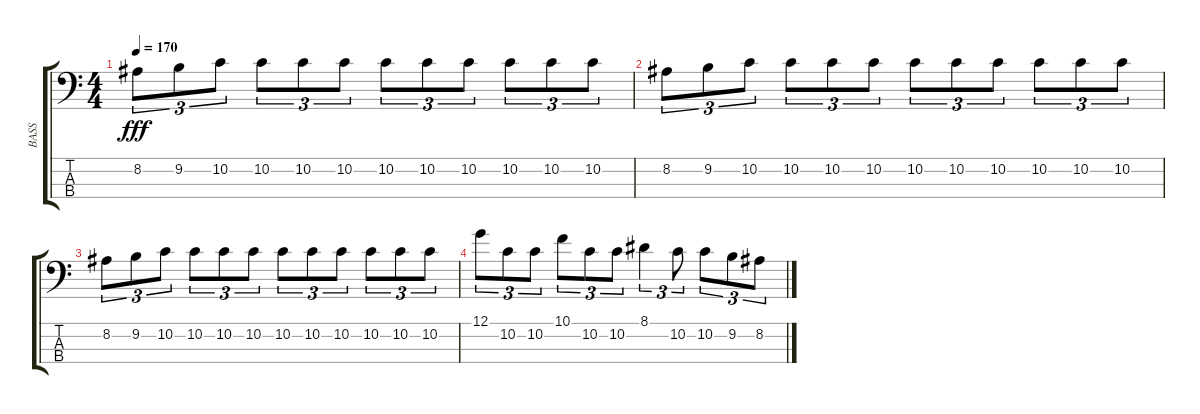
\track ("BASS " "BASS ") {instrument electricbassfinger}
\staff {score tabs}
\tuning (G2 D2 A1 E1) {hide}
\ts (4 4)
\tempo 170
\clef f4
\ks c
8.2.8{tu (3 2) dy fff} 9.2.8{tu (3 2)} 10.2.8{tu (3 2)} 10.2.8{tu (3 2)} 10.2.8{tu (3 2)} 10.2.8{tu (3 2)} 10.2.8{tu (3 2)} 10.2.8{tu (3 2)} 10.2.8{tu (3 2)} 10.2.8{tu (3 2)} 10.2.8{tu (3 2)} 10.2.8{tu (3 2)} |
8.2.8{tu (3 2)} 9.2.8{tu (3 2)} 10.2.8{tu (3 2)} 10.2.8{tu (3 2)} 10.2.8{tu (3 2)} 10.2.8{tu (3 2)} 10.2.8{tu (3 2)} 10.2.8{tu (3 2)} 10.2.8{tu (3 2)} 10.2.8{tu (3 2)} 10.2.8{tu (3 2)} 10.2.8{tu (3 2)} |
8.2.8{tu (3 2)} 9.2.8{tu (3 2)} 10.2.8{tu (3 2)} 10.2.8{tu (3 2)} 10.2.8{tu (3 2)} 10.2.8{tu (3 2)} 10.2.8{tu (3 2)} 10.2.8{tu (3 2)} 10.2.8{tu (3 2)} 10.2.8{tu (3 2)} 10.2.8{tu (3 2)} 10.2.8{tu (3 2)} |
12.1.8{tu (3 2)} 10.2.8{tu (3 2)} 10.2.8{tu (3 2)} 10.1.8{tu (3 2)} 10.2.8{tu (3 2)} 10.2.8{tu (3 2)} 8.1.4{tu (3 2)} 10.2.8{tu (3 2)} 10.2.8{tu (3 2)} 9.2.8{tu (3 2)} 8.2.8{tu (3 2)}
